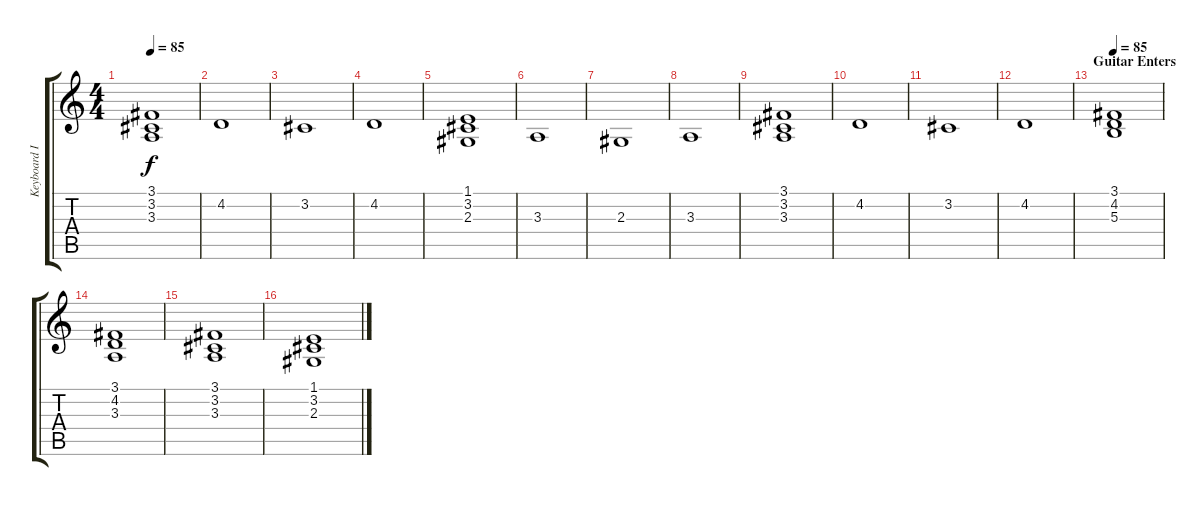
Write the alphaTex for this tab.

\track ("Keyboard I" "Keyboard I") {instrument pad2warm}
\staff {score tabs}
\tuning (Eb4 Bb3 Gb3 Db3 Ab2 Eb2) {hide}
\ts (4 4)
\tempo 85
\clef g2
\ks c
(3.1 3.2 3.3).1{dy f} |
4.2.1 |
3.2.1 |
4.2.1 |
(1.1 3.2 2.3).1 |
3.3.1 |
2.3.1 |
3.3.1 |
(3.1 3.2 3.3).1 |
4.2.1 |
3.2.1 |
4.2.1 |
\section ("" "Guitar Enters")
\tempo 85
(3.1 4.2 5.3).1 |
(3.1 4.2 3.3).1 |
(3.1 3.2 3.3).1 |
(1.1 3.2 2.3).1
